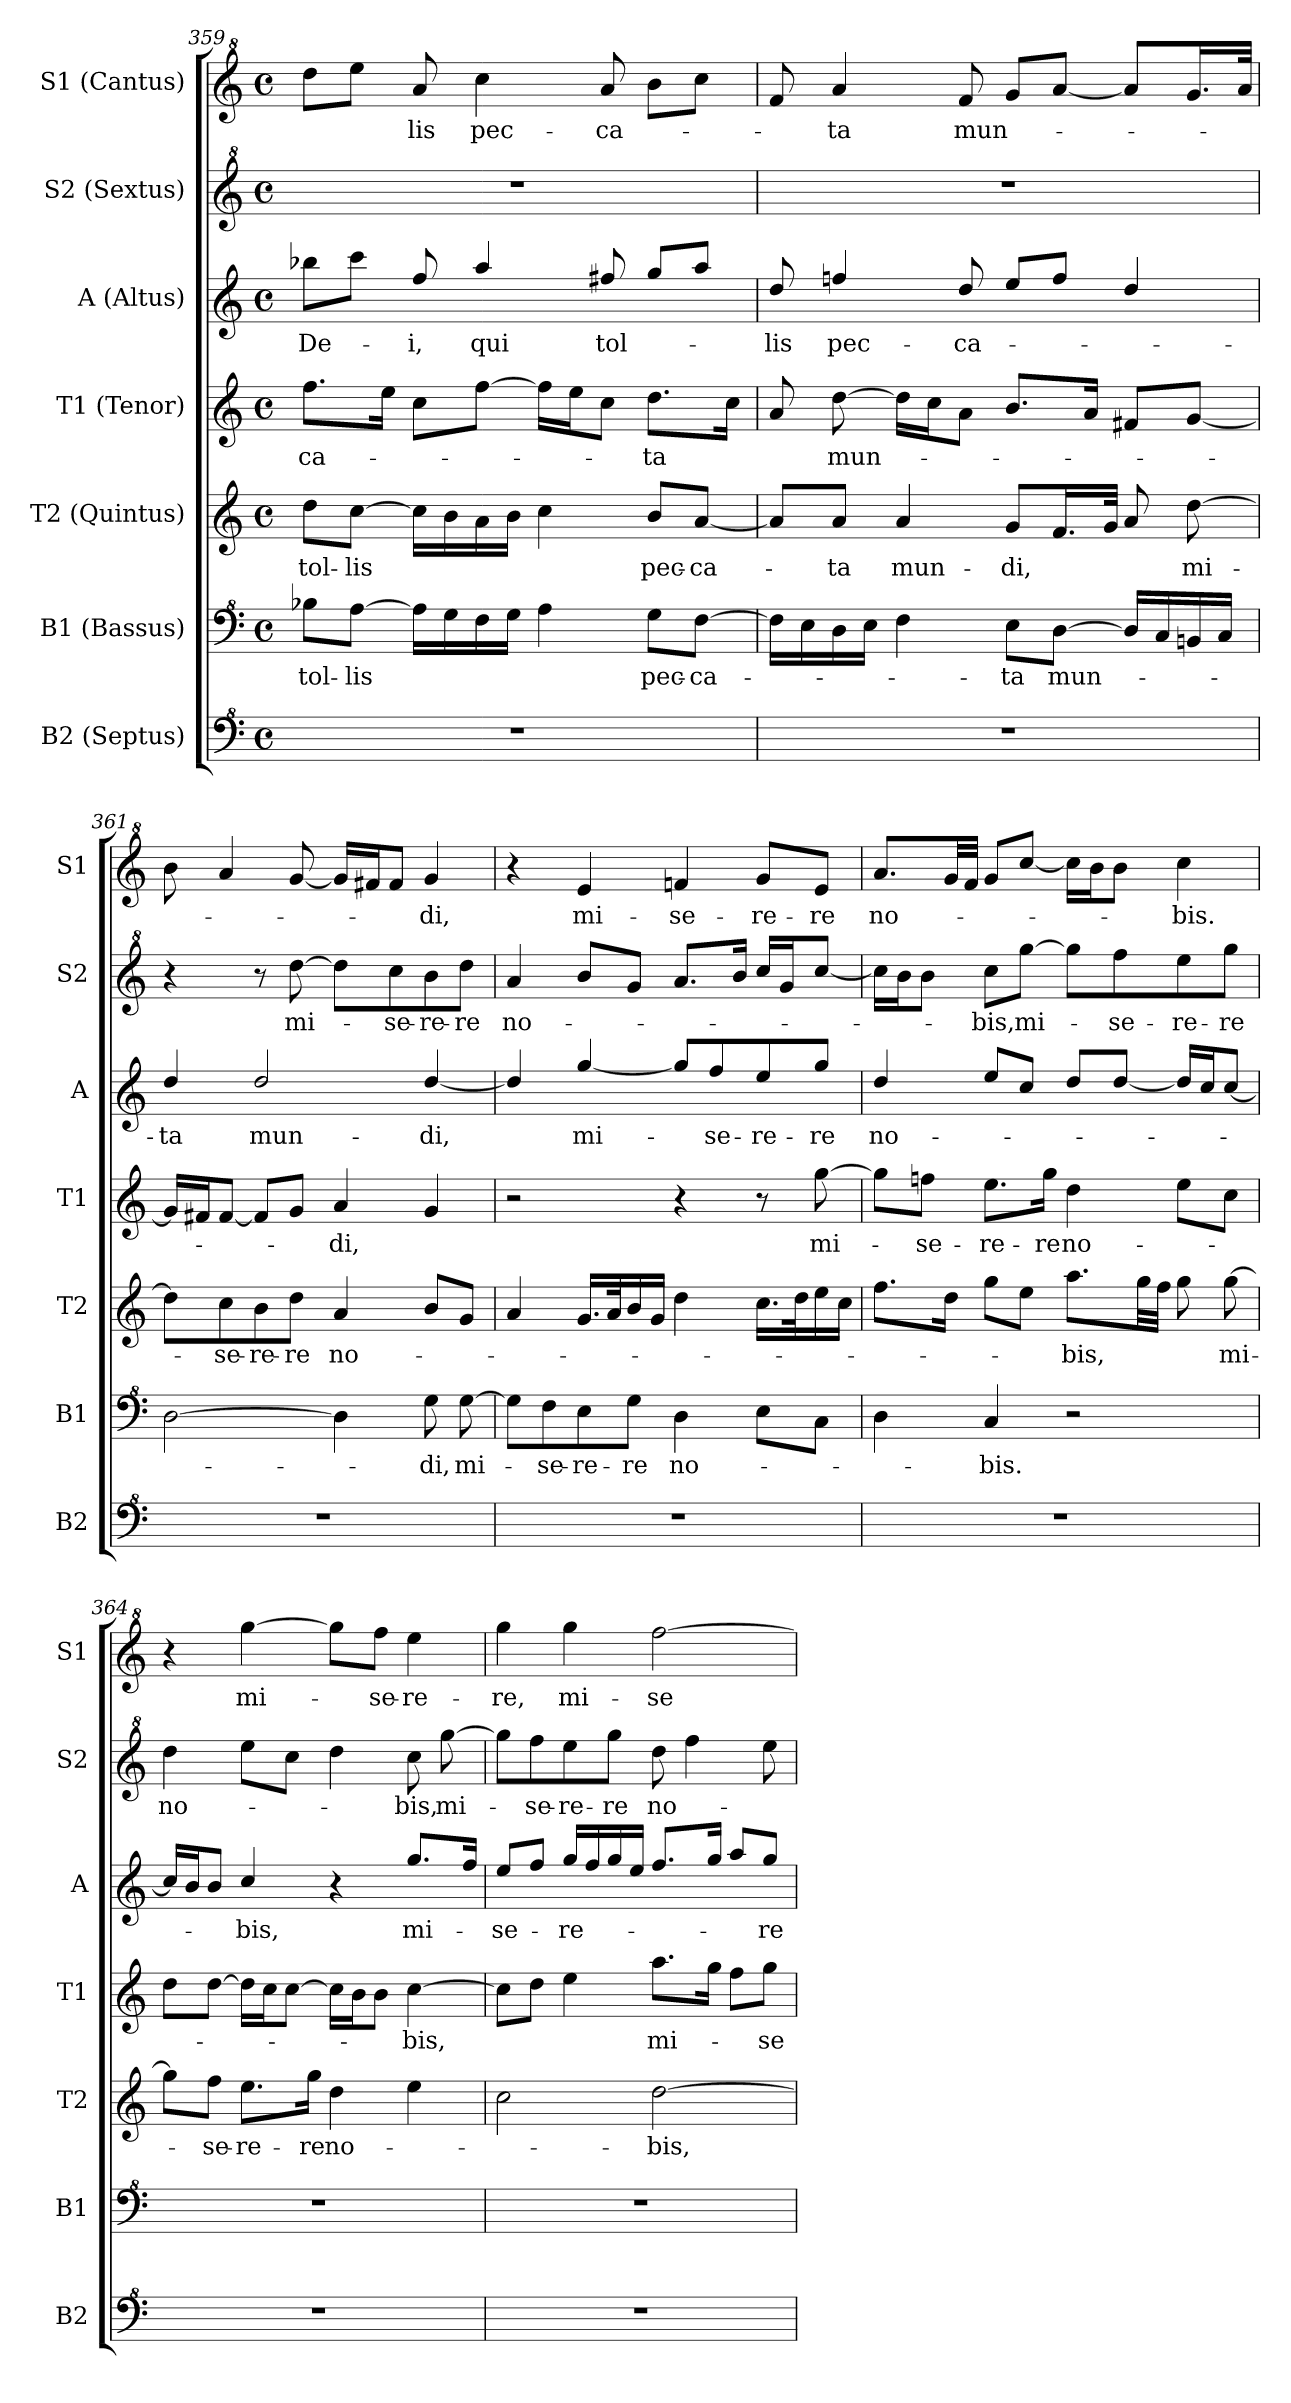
**kern	**kern	**text	**kern	**text	**kern	**text	**kern	**text	**kern	**text	**kern	**text
*part7	*part6	*part6	*part5	*part5	*part4	*part4	*part3	*part3	*part2	*part2	*part1	*part1
*staff7	*staff6	*staff6	*staff5	*staff5	*staff4	*staff4	*staff3	*staff3	*staff2	*staff2	*staff1	*staff1
*I"B2 (Septus)	*I"B1 (Bassus)	*	*I"T2 (Quintus)	*	*I"T1 (Tenor)	*	*I"A (Altus)	*	*I"S2 (Sextus)	*	*I"S1 (Cantus)	*
*I'B2	*I'B1	*	*I'T2	*	*I'T1	*	*I'A	*	*I'S2	*	*I'S1	*
*clefF^4	*clefF^4	*	*clefG2	*	*clefG2	*	*clefG2	*	*clefG^2	*	*clefG^2	*
*k[]	*k[]	*	*k[]	*	*k[]	*	*k[]	*	*k[]	*	*k[]	*
*M4/4	*M4/4	*	*M4/4	*	*M4/4	*	*M4/4	*	*M4/4	*	*M4/4	*
*met(c)	*met(c)	*	*met(c)	*	*met(c)	*	*met(c)	*	*met(c)	*	*met(c)	*
=359	=359	=359	=359	=359	=359	=359	=359	=359	=359	=359	=359	=359
!	!	!LO:LY:b	!	!LO:LY:b	!	!LO:LY:b	!	!LO:LY:b	!	!	!	!
1r	8b-X\L	tol-	8dd\L	tol-	8.ff\L	-ca-	8bb-X\L	De-	1r	.	8ddd\L	.
!	!	!LO:LY:b	!	!LO:LY:b	!	!	!	!	!	!	!	!
.	[8a\J	-lis	[8cc\J	-lis	.	.	8ccc\J	.	.	.	8eee\J	.
.	.	.	.	.	16ee\Jk	.	.	.	.	.	.	.
!	!	!	!	!	!	!	!	!LO:LY:b	!	!	!	!LO:LY:b
.	16a\LL]	.	16cc\LL]	.	8cc\L	.	8ff/	-i,	.	.	8aa/	-lis
.	16g\	.	16b\	.	.	.	.	.	.	.	.	.
!	!	!	!	!	!	!	!	!LO:LY:b	!	!	!	!LO:LY:b
.	16f\	.	16a\	.	[8ff\J	.	4aa/	qui	.	.	4ccc\	pec-
.	16g\JJ	.	16b\JJ	.	.	.	.	.	.	.	.	.
.	4a\	.	4cc\	.	16ff\LL]	.	.	.	.	.	.	.
.	.	.	.	.	16ee\J	.	.	.	.	.	.	.
!	!	!	!	!	!	!	!	!LO:LY:b	!	!	!	!LO:LY:b
.	.	.	.	.	8cc\J	.	8ff#X/	tol-	.	.	8aa/	-ca-
!	!	!LO:LY:b	!	!LO:LY:b	!	!LO:LY:b	!	!	!	!	!	!
.	8g\L	pec-	8b/L	pec-	8.dd\L	-ta	8gg/L	.	.	.	8bb\L	.
!	!	!LO:LY:b	!	!LO:LY:b	!	!	!	!	!	!	!	!
.	[8f\J	-ca-	[8a/J	-ca-	.	.	8aa/J	.	.	.	8ccc\J	.
.	.	.	.	.	16cc\Jk	.	.	.	.	.	.	.
=360	=360	=360	=360	=360	=360	=360	=360	=360	=360	=360	=360	=360
!	!	!	!	!	!	!	!	!LO:LY:b	!	!	!	!
1r	16f\LL]	.	8a/L]	.	8a/	.	8dd/	-lis	1r	.	8ff/	.
.	16e\	.	.	.	.	.	.	.	.	.	.	.
!	!	!	!	!LO:LY:b	!	!LO:LY:b	!	!LO:LY:b	!	!	!	!LO:LY:b
.	16d\	.	8a/J	-ta	[8dd\	mun-	4ffn/	pec-	.	.	4aa/	-ta
.	16e\JJ	.	.	.	.	.	.	.	.	.	.	.
!	!	!	!	!LO:LY:b	!	!	!	!	!	!	!	!
.	4f\	.	4a/	mun-	16dd\LL]	.	.	.	.	.	.	.
.	.	.	.	.	16cc\J	.	.	.	.	.	.	.
!	!	!	!	!	!	!	!	!LO:LY:b	!	!	!	!LO:LY:b
.	.	.	.	.	8a\J	.	8dd/	-ca-	.	.	8ff/	mun-
!	!	!LO:LY:b	!	!LO:LY:b	!	!	!	!	!	!	!	!
.	8e\L	-ta	8g/L	-di,	8.b/L	.	8ee/L	.	.	.	8gg/L	.
!	!	!LO:LY:b	!	!	!	!	!	!	!	!	!	!
.	[8d\J	mun-	16.f/L	.	.	.	8ff/J	.	.	.	[8aa/J	.
.	.	.	.	.	16a/Jk	.	.	.	.	.	.	.
.	.	.	32g/JJk	.	.	.	.	.	.	.	.	.
.	16d/LL]	.	8a/	.	8f#X/L	.	4dd/	.	.	.	8aa/L]	.
.	16c/	.	.	.	.	.	.	.	.	.	.	.
!	!	!	!	!LO:LY:b	!	!	!	!	!	!	!	!
.	16Bni/	.	[8dd\	mi-	[8g/J	.	.	.	.	.	16.gg/L	.
.	16c/JJ	.	.	.	.	.	.	.	.	.	.	.
.	.	.	.	.	.	.	.	.	.	.	32aa/JJk	.
=361	=361	=361	=361	=361	=361	=361	=361	=361	=361	=361	=361	=361
!	!	!	!	!	!	!	!	!LO:LY:b	!	!	!	!
1r	[2d\	.	8dd\L]	.	16g/LL]	.	4dd/	-ta	4r	.	8bb\	.
.	.	.	.	.	16f#X/J	.	.	.	.	.	.	.
!	!	!	!	!LO:LY:b	!	!	!	!	!	!	!	!
.	.	.	8cc\	-se-	[8f#/J	.	.	.	.	.	4aa/	.
!	!	!	!	!LO:LY:b	!	!	!	!LO:LY:b	!	!	!	!
.	.	.	8b\	-re-	8f#/L]	.	2dd/	mun-	8r	.	.	.
!	!	!	!	!LO:LY:b	!	!	!	!	!	!LO:LY:b	!	!
.	.	.	8dd\J	-re	8g/J	.	.	.	[8ddd\	mi-	[8gg/	.
!	!	!	!	!LO:LY:b	!	!LO:LY:b	!	!	!	!	!	!
.	4d\]	.	4a/	no-	4a/	-di,	.	.	8ddd\L]	.	16gg/LL]	.
.	.	.	.	.	.	.	.	.	.	.	16ff#X/J	.
!	!	!	!	!	!	!	!	!	!	!LO:LY:b	!	!
.	.	.	.	.	.	.	.	.	8ccc\	-se-	8ff#/J	.
!	!	!LO:LY:b	!	!	!	!	!	!LO:LY:b	!	!LO:LY:b	!	!LO:LY:b
.	8g\	-di,	8b/L	.	4g/	.	[4dd/	-di,	8bb\	-re-	4gg/	-di,
!	!	!LO:LY:b	!	!	!	!	!	!	!	!LO:LY:b	!	!
.	[8g\	mi-	8g/J	.	.	.	.	.	8ddd\J	-re	.	.
!!LO:LB:g=z
=362	=362	=362	=362	=362	=362	=362	=362	=362	=362	=362	=362	=362
!	!	!	!	!	!	!	!	!	!	!LO:LY:b	!	!
1r	8g\L]	.	4a/	.	2r	.	4dd/]	.	4aa/	no-	4r	.
!	!	!LO:LY:b	!	!	!	!	!	!	!	!	!	!
.	8f\	-se-	.	.	.	.	.	.	.	.	.	.
!	!	!LO:LY:b	!	!	!	!	!	!LO:LY:b	!	!	!	!LO:LY:b
.	8e\	-re-	16.g/LL	.	.	.	[4gg/	mi-	8bb/L	.	4ee/	mi-
.	.	.	32a/K	.	.	.	.	.	.	.	.	.
!	!	!LO:LY:b	!	!	!	!	!	!	!	!	!	!
.	8g\J	-re	16b/	.	.	.	.	.	8gg/J	.	.	.
.	.	.	16g/JJ	.	.	.	.	.	.	.	.	.
!	!	!LO:LY:b	!	!	!	!	!	!	!	!	!	!LO:LY:b
.	4d\	no-	4dd\	.	4r	.	8gg/L]	.	8.aa/L	.	4ffni/	-se-
!	!	!	!	!	!	!	!	!LO:LY:b	!	!	!	!
.	.	.	.	.	.	.	8ff/	-se-	.	.	.	.
.	.	.	.	.	.	.	.	.	16bb/Jk	.	.	.
!	!	!	!	!	!	!	!	!LO:LY:b	!	!	!	!LO:LY:b
.	8e\L	.	16.cc\LL	.	8r	.	8ee/	-re-	16ccc/LL	.	8gg/L	-re-
.	.	.	.	.	.	.	.	.	16gg/J	.	.	.
.	.	.	32dd\K	.	.	.	.	.	.	.	.	.
!	!	!	!	!	!	!LO:LY:b	!	!LO:LY:b	!	!	!	!LO:LY:b
.	8c\J	.	16ee\	.	[8gg\	mi-	8gg/J	-re	[8ccc/J	.	8ee/J	-re
.	.	.	16cc\JJ	.	.	.	.	.	.	.	.	.
=363	=363	=363	=363	=363	=363	=363	=363	=363	=363	=363	=363	=363
!	!	!	!	!	!	!	!	!LO:LY:b	!	!	!	!LO:LY:b
1r	4d\	.	8.ff\L	.	8gg\L]	.	4dd/	no-	16ccc\LL]	.	8.aa/L	no-
.	.	.	.	.	.	.	.	.	16bb\J	.	.	.
!	!	!	!	!	!	!LO:LY:b	!	!	!	!	!	!
.	.	.	.	.	8ffni\J	-se-	.	.	8bb\J	.	.	.
.	.	.	16dd\Jk	.	.	.	.	.	.	.	32gg/LL	.
.	.	.	.	.	.	.	.	.	.	.	32ff/JJJ	.
!	!	!LO:LY:b	!	!	!	!LO:LY:b	!	!	!	!LO:LY:b	!	!
.	4c/	-bis.	8gg\L	.	8.ee\L	-re-	8ee/L	.	8ccc\L	-bis,	8gg/L	.
!	!	!	!	!	!	!	!	!	!	!LO:LY:b	!	!
.	.	.	8ee\J	.	.	.	8cc/J	.	[8ggg\J	mi-	[8ccc/J	.
!	!	!	!	!	!	!LO:LY:b	!	!	!	!	!	!
.	.	.	.	.	16gg\Jk	-re	.	.	.	.	.	.
!	!	!	!	!LO:LY:b	!	!LO:LY:b	!	!	!	!	!	!
.	2r	.	8.aa\L	-bis,	4dd\	no-	8dd/L	.	8ggg\L]	.	16ccc\LL]	.
.	.	.	.	.	.	.	.	.	.	.	16bb\J	.
!	!	!	!	!	!	!	!	!	!	!LO:LY:b	!	!
.	.	.	.	.	.	.	[8dd/J	.	8fff\	-se-	8bb\J	.
.	.	.	32gg\LL	.	.	.	.	.	.	.	.	.
.	.	.	32ff\JJJ	.	.	.	.	.	.	.	.	.
!	!	!	!	!	!	!	!	!	!	!LO:LY:b	!	!LO:LY:b
.	.	.	8gg\	.	8ee\L	.	16dd/LL]	.	8eee\	-re-	4ccc\	-bis.
.	.	.	.	.	.	.	16cc/J	.	.	.	.	.
!	!	!	!	!LO:LY:b	!	!	!	!	!	!LO:LY:b	!	!
.	.	.	[8gg\	mi-	8cc\J	.	[8cc/J	.	8ggg\J	-re	.	.
=364	=364	=364	=364	=364	=364	=364	=364	=364	=364	=364	=364	=364
!	!	!	!	!	!	!	!	!	!	!LO:LY:b	!	!
1r	1r	.	8gg\L]	.	8dd\L	.	16cc/LL]	.	4ddd\	no-	4r	.
.	.	.	.	.	.	.	16b/J	.	.	.	.	.
!	!	!	!	!LO:LY:b	!	!	!	!	!	!	!	!
.	.	.	8ff\J	-se-	[8dd\J	.	8b/J	.	.	.	.	.
!	!	!	!	!LO:LY:b	!	!	!	!LO:LY:b	!	!	!	!LO:LY:b
.	.	.	8.ee\L	-re-	16dd\LL]	.	4cc/	-bis,	8eee\L	.	[4ggg\	-mi-
.	.	.	.	.	16cc\J	.	.	.	.	.	.	.
.	.	.	.	.	[8cc\J	.	.	.	8ccc\J	.	.	.
!	!	!	!	!LO:LY:b	!	!	!	!	!	!	!	!
.	.	.	16gg\Jk	-re	.	.	.	.	.	.	.	.
!	!	!	!	!LO:LY:b	!	!	!	!	!	!	!	!
.	.	.	4dd\	no-	16cc\LL]	.	4r	.	4ddd\	.	8ggg\L]	.
.	.	.	.	.	16b\J	.	.	.	.	.	.	.
!	!	!	!	!	!	!	!	!	!	!	!	!LO:LY:b
.	.	.	.	.	8b\J	.	.	.	.	.	8fff\J	-se-
!	!	!	!	!	!	!LO:LY:b	!	!LO:LY:b	!	!LO:LY:b	!	!LO:LY:b
.	.	.	4ee\	.	[4cc\	-bis,	8.gg/L	mi-	8ccc\	-bis,	4eee\	-re-
!	!	!	!	!	!	!	!	!	!	!LO:LY:b	!	!
.	.	.	.	.	.	.	.	.	[8ggg\	mi-	.	.
.	.	.	.	.	.	.	16ff/Jk	.	.	.	.	.
=365	=365	=365	=365	=365	=365	=365	=365	=365	=365	=365	=365	=365
!	!	!	!	!	!	!	!	!LO:LY:b	!	!	!	!LO:LY:b
1r	1r	.	2cc\	.	8cc\L]	.	8ee/L	-se-	8ggg\L]	.	4ggg\	-re,
!	!	!	!	!	!	!	!	!	!	!LO:LY:b	!	!
.	.	.	.	.	8dd\J	.	8ff/J	.	8fff\	-se-	.	.
!	!	!	!	!	!	!	!	!LO:LY:b	!	!LO:LY:b	!	!LO:LY:b
.	.	.	.	.	4ee\	.	16gg/LL	-re-	8eee\	-re-	4ggg\	mi-
.	.	.	.	.	.	.	16ff/	.	.	.	.	.
!	!	!	!	!	!	!	!	!	!	!LO:LY:b	!	!
.	.	.	.	.	.	.	16gg/	.	8ggg\J	-re	.	.
.	.	.	.	.	.	.	16ee/JJ	.	.	.	.	.
!	!	!	!	!LO:LY:b	!	!LO:LY:b	!	!	!	!LO:LY:b	!	!LO:LY:b
.	.	.	[2dd\	-bis,	8.aa\L	mi-	8.ff/L	.	8ddd\	no-	[2fff\	-se-
.	.	.	.	.	.	.	.	.	4fff\	.	.	.
.	.	.	.	.	16gg\Jk	.	16gg/Jk	.	.	.	.	.
.	.	.	.	.	8ff\L	.	8aa/L	.	.	.	.	.
!	!	!	!	!	!	!LO:LY:b	!	!LO:LY:b	!	!	!	!
.	.	.	.	.	8gg\J	-se-	8gg/J	-re	8eee\	.	.	.
=	=	=	=	=	=	=	=	=	=	=	=	=
*-	*-	*-	*-	*-	*-	*-	*-	*-	*-	*-	*-	*-
